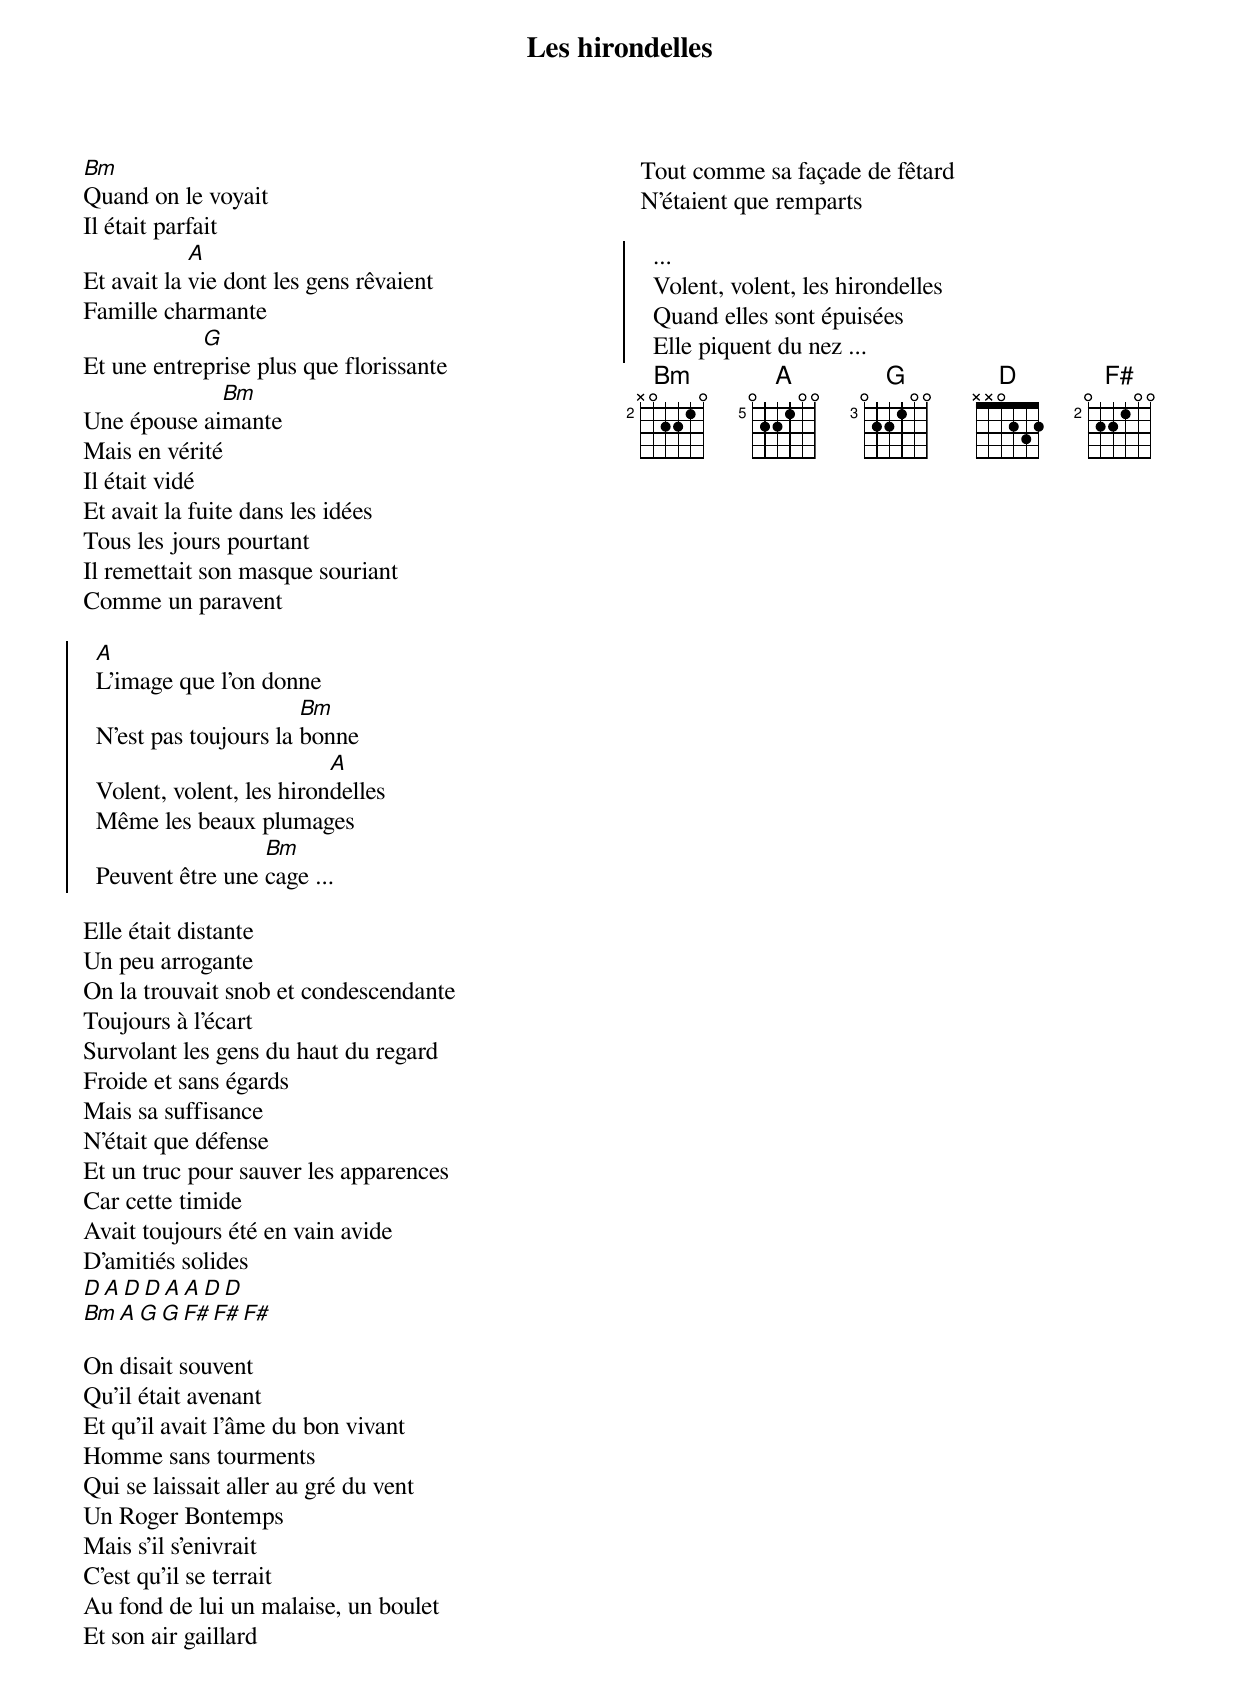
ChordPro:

{title: Les hirondelles}
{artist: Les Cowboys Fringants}
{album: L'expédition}
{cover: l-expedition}
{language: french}
{columns: 2}
{define: Bm base-fret 2 frets X 0 2 2 1 0}
{define: A base-fret 5 frets 0 2 2 1 0 0}
{define: G base-fret 3 frets 0 2 2 1 0 0}
{define: D frets X X 0 2 3 2}
{define: F# base-fret 2 frets 0 2 2 1 0 0}

[Bm]Quand on le voyait
Il était parfait
Et avait la [A]vie dont les gens rêvaient
Famille charmante
Et une entre[G]prise plus que florissante
Une épouse ai[Bm]mante
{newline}
Mais en vérité
Il était vidé
Et avait la fuite dans les idées
Tous les jours pourtant
Il remettait son masque souriant
Comme un paravent

{start_of_chorus}
  [A]L'image que l'on donne
  N'est pas toujours la [Bm]bonne
  Volent, volent, les hiron[A]delles
  Même les beaux plumages
  Peuvent être une [Bm]cage ...
{end_of_chorus}

Elle était distante
Un peu arrogante
On la trouvait snob et condescendante
Toujours à l'écart
Survolant les gens du haut du regard
Froide et sans égards
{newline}
Mais sa suffisance
N'était que défense
Et un truc pour sauver les apparences
Car cette timide
Avait toujours été en vain avide
D'amitiés solides
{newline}
[D][A][D][D][A][A][D][D]
[Bm][A][G][G][F#][F#][F#]
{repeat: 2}

On disait souvent
Qu'il était avenant
Et qu'il avait l'âme du bon vivant
Homme sans tourments
Qui se laissait aller au gré du vent
Un Roger Bontemps
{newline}
Mais s'il s'enivrait
C'est qu'il se terrait
Au fond de lui un malaise, un boulet
Et son air gaillard
Tout comme sa façade de fêtard
N'étaient que remparts

{start_of_chorus}
  ...
  Volent, volent, les hirondelles
  Quand elles sont épuisées
  Elle piquent du nez ...
{end_of_chorus}
